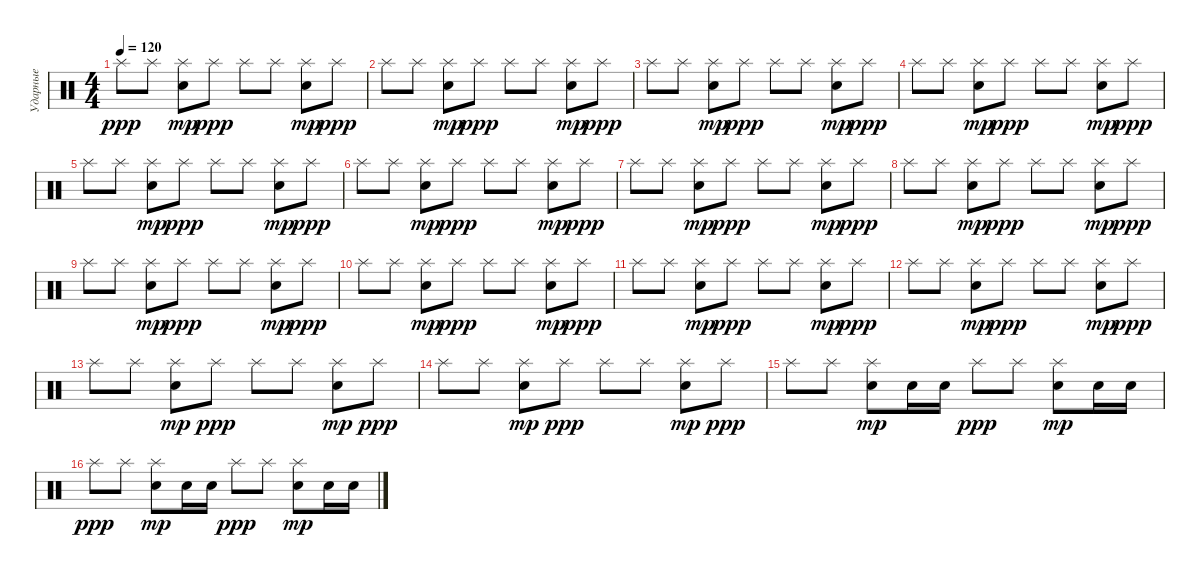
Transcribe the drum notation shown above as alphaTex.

\track ("Ударные" "Ударные") {instrument percussion}
\staff {score}
\articulation defaults
\ts (4 4)
\tempo 120
\clef neutral
\ks c "Splash (hit)".8{dy ppp} "Splash (hit)".8
("Splash (hit)" "Snare (hit) 2").8{dy mp} "Splash (hit)".8{dy ppp} "Splash (hit)".8 "Splash (hit)".8 ("Splash (hit)" "Snare (hit) 2").8{dy mp} "Splash (hit)".8{dy ppp} |
"Splash (hit)".8 "Splash (hit)".8 ("Splash (hit)" "Snare (hit) 2").8{dy mp} "Splash (hit)".8{dy ppp} "Splash (hit)".8 "Splash (hit)".8 ("Splash (hit)" "Snare (hit) 2").8{dy mp} "Splash (hit)".8{dy ppp} |
"Splash (hit)".8 "Splash (hit)".8 ("Splash (hit)" "Snare (hit) 2").8{dy mp} "Splash (hit)".8{dy ppp} "Splash (hit)".8 "Splash (hit)".8 ("Splash (hit)" "Snare (hit) 2").8{dy mp} "Splash (hit)".8{dy ppp} |
"Splash (hit)".8 "Splash (hit)".8 ("Splash (hit)" "Snare (hit) 2").8{dy mp} "Splash (hit)".8{dy ppp} "Splash (hit)".8 "Splash (hit)".8 ("Splash (hit)" "Snare (hit) 2").8{dy mp} "Splash (hit)".8{dy ppp} |
"Splash (hit)".8 "Splash (hit)".8 ("Splash (hit)" "Snare (hit) 2").8{dy mp} "Splash (hit)".8{dy ppp} "Splash (hit)".8 "Splash (hit)".8 ("Splash (hit)" "Snare (hit) 2").8{dy mp} "Splash (hit)".8{dy ppp} |
"Splash (hit)".8 "Splash (hit)".8 ("Splash (hit)" "Snare (hit) 2").8{dy mp} "Splash (hit)".8{dy ppp} "Splash (hit)".8 "Splash (hit)".8 ("Splash (hit)" "Snare (hit) 2").8{dy mp} "Splash (hit)".8{dy ppp} |
"Splash (hit)".8 "Splash (hit)".8 ("Splash (hit)" "Snare (hit) 2").8{dy mp} "Splash (hit)".8{dy ppp} "Splash (hit)".8 "Splash (hit)".8 ("Splash (hit)" "Snare (hit) 2").8{dy mp} "Splash (hit)".8{dy ppp} |
"Splash (hit)".8 "Splash (hit)".8 ("Splash (hit)" "Snare (hit) 2").8{dy mp} "Splash (hit)".8{dy ppp} "Splash (hit)".8 "Splash (hit)".8 ("Splash (hit)" "Snare (hit) 2").8{dy mp} "Splash (hit)".8{dy ppp} |
"Splash (hit)".8 "Splash (hit)".8 ("Splash (hit)" "Snare (hit) 2").8{dy mp} "Splash (hit)".8{dy ppp} "Splash (hit)".8 "Splash (hit)".8 ("Splash (hit)" "Snare (hit) 2").8{dy mp} "Splash (hit)".8{dy ppp} |
"Splash (hit)".8 "Splash (hit)".8 ("Splash (hit)" "Snare (hit) 2").8{dy mp} "Splash (hit)".8{dy ppp} "Splash (hit)".8 "Splash (hit)".8 ("Splash (hit)" "Snare (hit) 2").8{dy mp} "Splash (hit)".8{dy ppp} |
"Splash (hit)".8 "Splash (hit)".8 ("Splash (hit)" "Snare (hit) 2").8{dy mp} "Splash (hit)".8{dy ppp} "Splash (hit)".8 "Splash (hit)".8 ("Splash (hit)" "Snare (hit) 2").8{dy mp} "Splash (hit)".8{dy ppp} |
"Splash (hit)".8 "Splash (hit)".8 ("Splash (hit)" "Snare (hit) 2").8{dy mp} "Splash (hit)".8{dy ppp} "Splash (hit)".8 "Splash (hit)".8 ("Splash (hit)" "Snare (hit) 2").8{dy mp} "Splash (hit)".8{dy ppp} |
"Splash (hit)".8 "Splash (hit)".8 ("Splash (hit)" "Snare (hit) 2").8{dy mp} "Splash (hit)".8{dy ppp} "Splash (hit)".8 "Splash (hit)".8 ("Splash (hit)" "Snare (hit) 2").8{dy mp} "Splash (hit)".8{dy ppp} |
"Splash (hit)".8 "Splash (hit)".8 ("Splash (hit)" "Snare (hit) 2").8{dy mp} "Splash (hit)".8{dy ppp} "Splash (hit)".8 "Splash (hit)".8 ("Splash (hit)" "Snare (hit) 2").8{dy mp} "Splash (hit)".8{dy ppp} |
"Splash (hit)".8 "Splash (hit)".8 ("Splash (hit)" "Snare (hit) 2").8{dy mp} "Snare (hit) 2".16 "Snare (hit) 2".16 "Splash (hit)".8{dy ppp} "Splash (hit)".8 ("Splash (hit)" "Snare (hit) 2").8{dy mp} "Snare (hit) 2".16 "Snare (hit) 2".16 |
"Splash (hit)".8{dy ppp} "Splash (hit)".8 ("Splash (hit)" "Snare (hit) 2").8{dy mp} "Snare (hit) 2".16 "Snare (hit) 2".16 "Splash (hit)".8{dy ppp} "Splash (hit)".8 ("Splash (hit)" "Snare (hit) 2").8{dy mp} "Snare (hit) 2".16 "Snare (hit) 2".16
